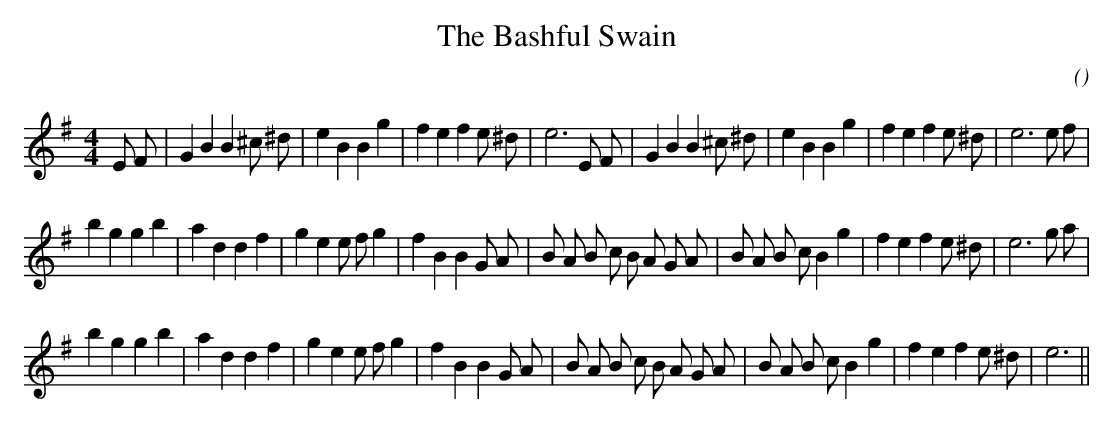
X:1
T: The Bashful Swain
C:
O:
M:4/4
K:Em
K:Em
M:4/4
L:1/16
E2 F2 |G4 B4 B4 ^c2 ^d2 |e4 B4 B4 g4 |f4 e4 f4 e2 ^d2 |e12 E2 F2 |G4 B4 B4 ^c2 ^d2 |e4 B4 B4 g4 |f4 e4 f4 e2 ^d2 |e12 e2 f2 |
b4 g4 g4 b4 |a4 d4 d4 f4 |g4 e4 e2 f2 g4 |f4 B4 B4 G2 A2 |B2 A2 B2 c2 B2 A2 G2 A2 |B2 A2 B2 c2 B4 g4 |f4 e4 f4 e2 ^d2 |e12 g2 a2 |
b4 g4 g4 b4 |a4 d4 d4 f4 |g4 e4 e2 f2 g4 |f4 B4 B4 G2 A2 |B2 A2 B2 c2 B2 A2 G2 A2 |B2 A2 B2 c2 B4 g4 |f4 e4 f4 e2 ^d2 |e12 ||
